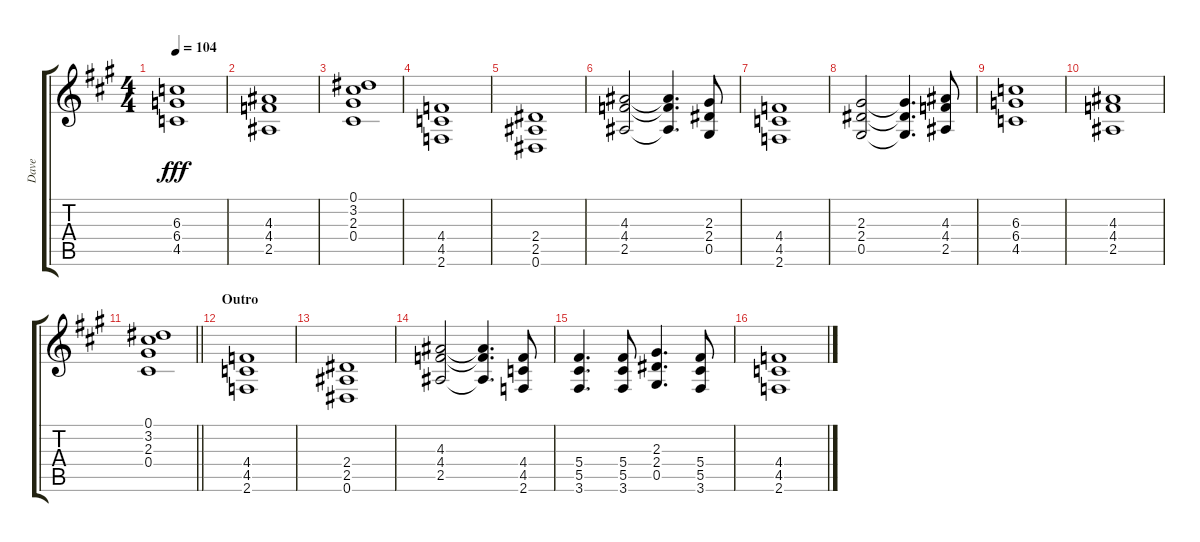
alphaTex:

\track ("Dave" "Dave") {instrument overdrivenguitar}
\staff {score tabs}
\tuning (Eb4 Bb3 Gb3 Db3 Ab2 Eb2) {hide}
\ts (4 4)
\tempo 104
\clef g2
\ks a
(6.3 6.4 4.5).1{dy fff} |
(4.3 4.4 2.5).1 |
(0.1 3.2 2.3 0.4).1 |
(4.4 4.5 2.6).1 |
(2.4 2.5 0.6).1 |
(4.3 4.4 2.5).2 (4.3{t} 4.4{t} 2.5{t}).4{d} (2.3 2.4 0.5).8 |
(4.4 4.5 2.6).1 |
(2.3 2.4 0.5).2 (2.3{t} 2.4{t} 0.5{t}).4{d} (4.3 4.4 2.5).8 |
(6.3 6.4 4.5).1 |
(4.3 4.4 2.5).1 |
\barLineRight lightlight
(0.1 3.2 2.3 0.4).1 |
\section ("" "Outro")
(4.4 4.5 2.6).1 |
(2.4 2.5 0.6).1 |
(4.3 4.4 2.5).2 (4.3{t} 4.4{t} 2.5{t}).4{d} (4.4 4.5 2.6).8 |
(5.4 5.5 3.6).4{d} (5.4 5.5 3.6).8 (2.3 2.4 0.5).4{d} (5.4 5.5 3.6).8 |
(4.4 4.5 2.6).1
